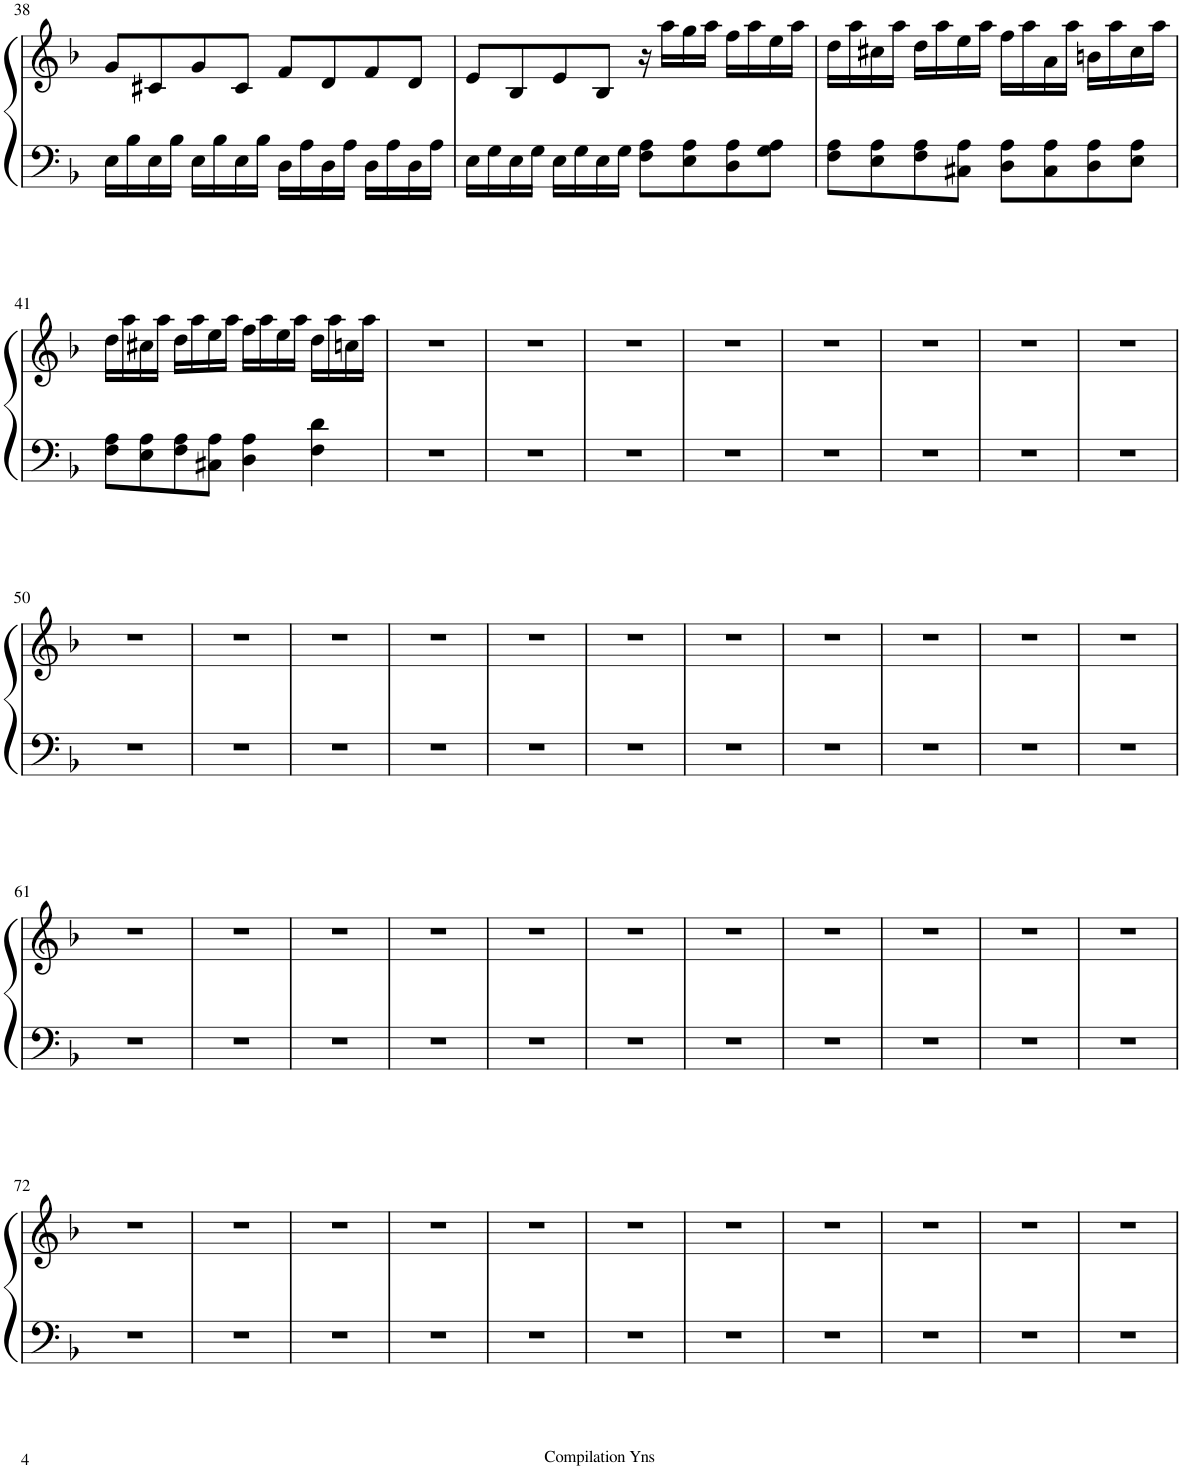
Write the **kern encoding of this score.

**kern	**kern
*part1	*part1
*staff2	*staff1
*I"Piano	*
*I'Pno.	*
!!LO:PB:g=z
*clefF4	*clefG2
*k[b-]	*k[b-]
*M4/4	*M4/4
*met(c)	*met(c)
=38	=38
16E\LL	8g/L
16B-\	.
16E\	8c#X/
16B-\JJ	.
16E\LL	8g/
16B-\	.
16E\	8c#/J
16B-\JJ	.
16D\LL	8f/L
16A\	.
16D\	8d/
16A\JJ	.
16D\LL	8f/
16A\	.
16D\	8d/J
16A\JJ	.
=39	=39
16E\LL	8e/L
16G\	.
16E\	8B-/
16G\JJ	.
16E\LL	8e/
16G\	.
16E\	8B-/J
16G\JJ	.
8F\ 8A\L	16r
.	16aa\LL
8E\ 8A\	16gg\
.	16aa\JJ
8D\ 8A\	16ff\LL
.	16aa\
8G\ 8A\J	16ee\
.	16aa\JJ
=40	=40
8F\ 8A\L	16dd\LL
.	16aa\
8E\ 8A\	16cc#X\
.	16aa\JJ
8F\ 8A\	16dd\LL
.	16aa\
8C#X\ 8A\J	16ee\
.	16aa\JJ
8D\ 8A\L	16ff\LL
.	16aa\
8C#\ 8A\	16a\
.	16aa\JJ
8D\ 8A\	16bn\LL
.	16aa\
8E\ 8A\J	16cc#\
.	16aa\JJ
!!LO:LB:g=z
=41	=41
8F\ 8A\L	16dd\LL
.	16aa\
8E\ 8A\	16cc#X\
.	16aa\JJ
8F\ 8A\	16dd\LL
.	16aa\
8C#X\ 8A\J	16ee\
.	16aa\JJ
4D\ 4A\	16ff\LL
.	16aa\
.	16ee\
.	16aa\JJ
4F\ 4d\	16dd\LL
.	16aa\
.	16ccn\
.	16aa\JJ
=42	=42
1r	1r
=43	=43
1r	1r
=44	=44
1r	1r
=45	=45
1r	1r
=46	=46
1r	1r
=47	=47
1r	1r
=48	=48
1r	1r
=49	=49
1r	1r
!!LO:LB:g=z
=50	=50
1r	1r
=51	=51
1r	1r
=52	=52
1r	1r
=53	=53
1r	1r
=54	=54
1r	1r
=55	=55
1r	1r
=56	=56
1r	1r
=57	=57
1r	1r
=58	=58
1r	1r
=59	=59
1r	1r
=60	=60
1r	1r
!!LO:LB:g=z
=61	=61
1r	1r
=62	=62
1r	1r
=63	=63
1r	1r
=64	=64
1r	1r
=65	=65
1r	1r
=66	=66
1r	1r
=67	=67
1r	1r
=68	=68
1r	1r
=69	=69
1r	1r
=70	=70
1r	1r
=71	=71
1r	1r
!!LO:LB:g=z
=72	=72
1r	1r
=73	=73
1r	1r
=74	=74
1r	1r
=75	=75
1r	1r
=76	=76
1r	1r
=77	=77
1r	1r
=78	=78
1r	1r
=79	=79
1r	1r
=80	=80
1r	1r
=81	=81
1r	1r
=82	=82
1r	1r
=	=
*-	*-
